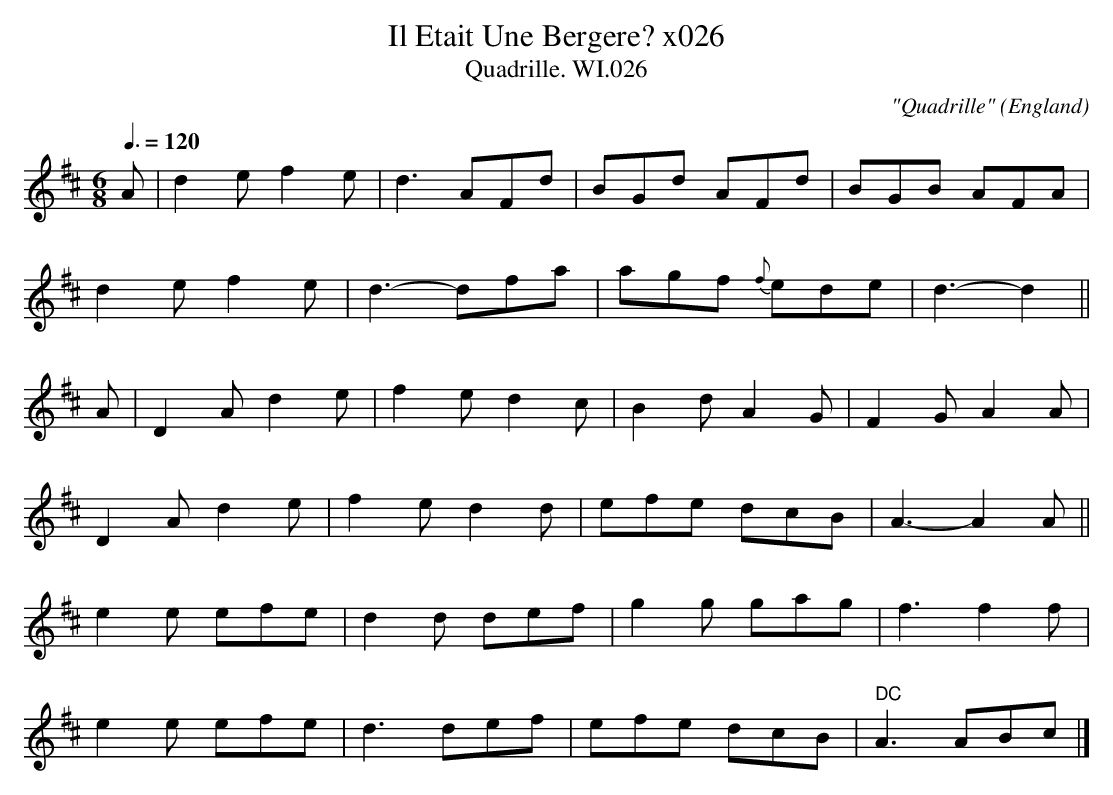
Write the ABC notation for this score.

X:1
T:Il Etait Une Bergere? x026
T:Quadrille. WI.026
C:"Quadrille"
L:1/8
M:6/8
O:England
Q:3/8=120
K:D
A|d2e f2e|d3 AFd|BGd AFd|BGB AFA|!
d2e f2e|d3 -dfa|agf {f}ede|d3-d2||!
A|D2A d2e|f2e d2c|B2d A2G|F2G A2A|!
D2A d2e|f2e d2d|efe dcB|A3-A2A||!
e2e efe|d2d def|g2g gag|f3 f2f|!
e2e efe|d3 def|efe dcB|" DC"A3 ABc|]
